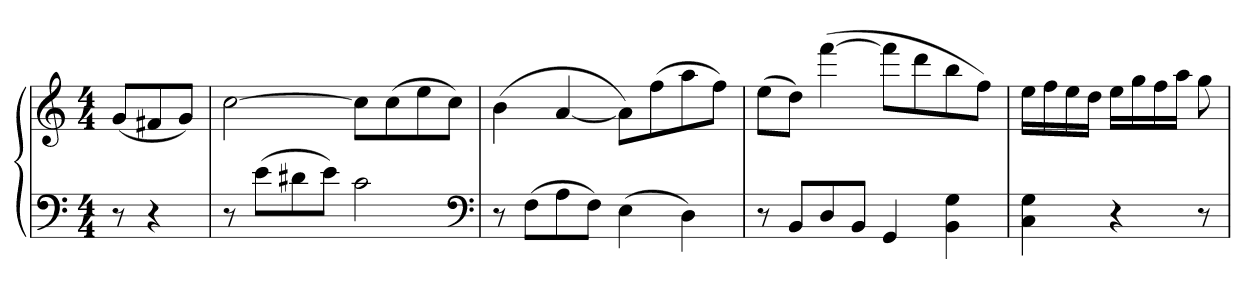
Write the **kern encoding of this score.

**kern	**kern
*part1	*part1
*staff2	*staff1
*clefF4	*clefG2
*k[]	*k[]
*C:	*C:
*M4/4	*M4/4
=	=
8r	(8gL
4r	8f#X
.	8gJ)
=	=
8r	[2cc
(8eL	.
8d#X	.
8eJ)	.
2c	8ccL]
.	(8cc
.	8ee
.	8ccJ)
*clefF4	*
=	=
8r	(4b
(8FL	.
8A	[4a
8FJ)	.
(4E	8aL])
.	(8ff
4D)	8aa
.	8ffJ)
=	=
8r	(8eeL
8BBL	8ddJ)
8D	([4fff
8BBJ	.
4GG	8fffL]
.	8ddd
4BB 4G	8bb
.	8ffJ)
=	=
4C 4G	16eeLL
.	16ff
.	16ee
.	16ddJJ
4r	16eeLL
.	16gg
.	16ff
.	16aaJJ
8r	8gg
=	=
*-	*-
